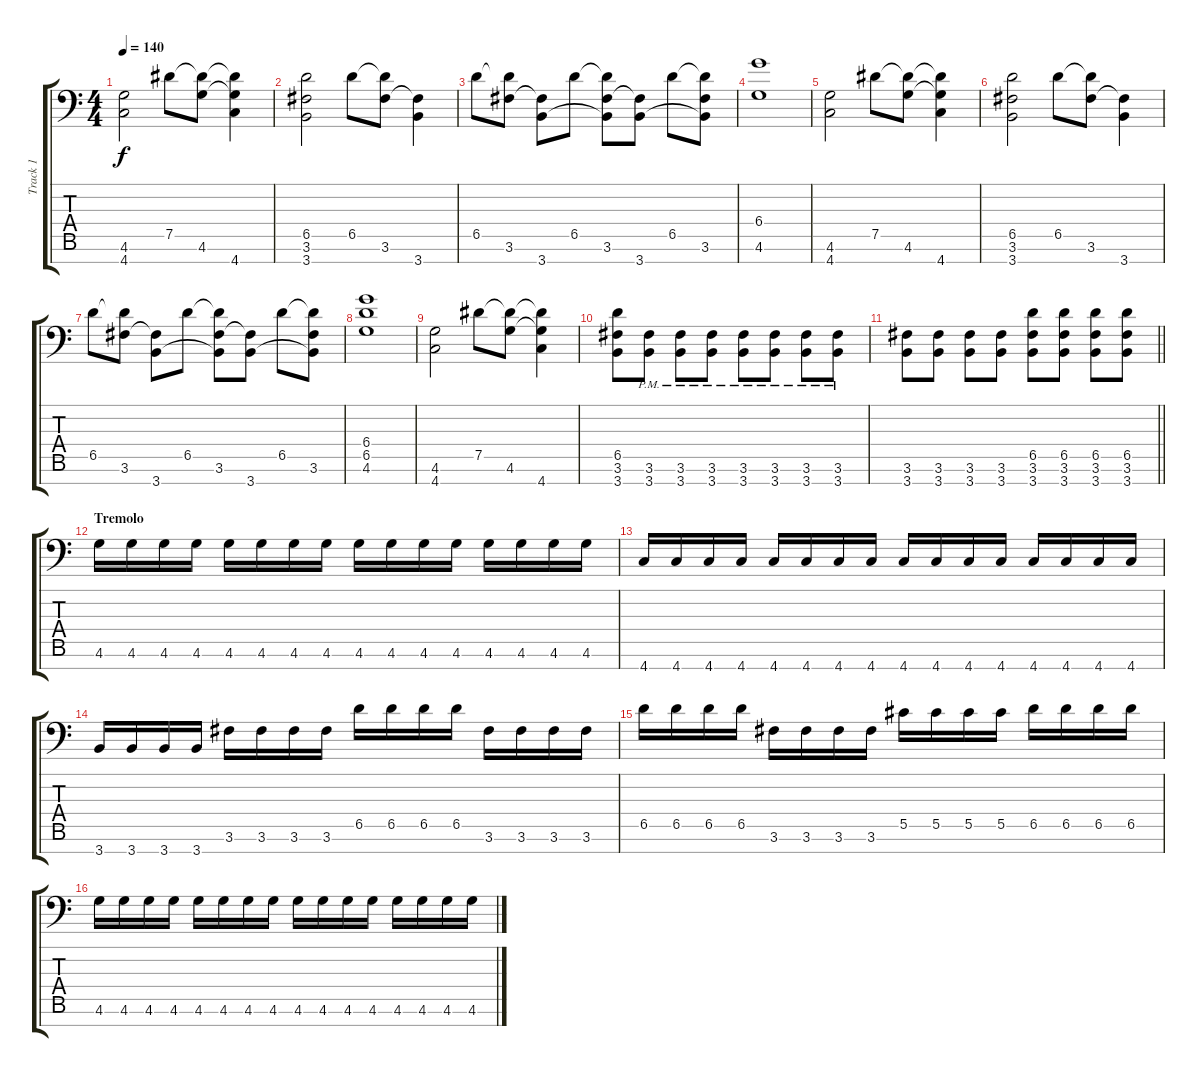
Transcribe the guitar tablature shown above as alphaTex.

\track ("Track 1" "Track 1") {instrument distortionguitar}
\staff {score tabs}
\tuning (Eb4 Bb3 Gb3 Db3 Ab2 Eb2 Ab1) {hide}
\ts (4 4)
\tempo 140
\clef f4
\ks c
(4.6 4.7).2{dy f} 7.5.8 (7.5{t} 4.6).8 (7.5{t} 4.6{t} 4.7).4 |
(6.5 3.6 3.7).2 6.5.8 (6.5{t} 3.6).8 (3.6{t} 3.7).4 |
6.5.8 (6.5{t} 3.6).8 (3.6{t} 3.7).8 6.5.8 (6.5{t} 3.6 3.7{t}).8 (3.6{t} 3.7).8 6.5.8 (6.5{t} 3.6 3.7{t}).8 |
(6.4 4.6).1 |
(4.6 4.7).2 7.5.8 (7.5{t} 4.6).8 (7.5{t} 4.6{t} 4.7).4 |
(6.5 3.6 3.7).2 6.5.8 (6.5{t} 3.6).8 (3.6{t} 3.7).4 |
6.5.8 (6.5{t} 3.6).8 (3.6{t} 3.7).8 6.5.8 (6.5{t} 3.6 3.7{t}).8 (3.6{t} 3.7).8 6.5.8 (6.5{t} 3.6 3.7{t}).8 |
(6.4 6.5 4.6).1 |
(4.6 4.7).2 7.5.8 (7.5{t} 4.6).8 (7.5{t} 4.6{t} 4.7).4 |
(6.5 3.6 3.7).8 (3.6{pm} 3.7{pm}).8 (3.6{pm} 3.7{pm}).8 (3.6{pm} 3.7{pm}).8 (3.6{pm} 3.7{pm}).8 (3.6{pm} 3.7{pm}).8 (3.6{pm} 3.7{pm}).8 (3.6{pm} 3.7{pm}).8 |
\barLineRight lightlight
(3.6 3.7).8 (3.6 3.7).8 (3.6 3.7).8 (3.6 3.7).8 (6.5 3.6 3.7).8 (6.5 3.6 3.7).8 (6.5 3.6 3.7).8 (6.5 3.6 3.7).8 |
\section ("" "Tremolo")
4.6.16{volume 16} 4.6.16 4.6.16 4.6.16 4.6.16 4.6.16 4.6.16 4.6.16 4.6.16 4.6.16 4.6.16 4.6.16 4.6.16 4.6.16 4.6.16 4.6.16 |
4.7.16 4.7.16 4.7.16 4.7.16 4.7.16 4.7.16 4.7.16 4.7.16 4.7.16 4.7.16 4.7.16 4.7.16 4.7.16 4.7.16 4.7.16 4.7.16 |
3.7.16 3.7.16 3.7.16 3.7.16 3.6.16 3.6.16 3.6.16 3.6.16 6.5.16 6.5.16 6.5.16 6.5.16 3.6.16 3.6.16 3.6.16 3.6.16 |
6.5.16 6.5.16 6.5.16 6.5.16 3.6.16 3.6.16 3.6.16 3.6.16 5.5.16 5.5.16 5.5.16 5.5.16 6.5.16 6.5.16 6.5.16 6.5.16 |
4.6.16 4.6.16 4.6.16 4.6.16 4.6.16 4.6.16 4.6.16 4.6.16 4.6.16 4.6.16 4.6.16 4.6.16 4.6.16 4.6.16 4.6.16 4.6.16
